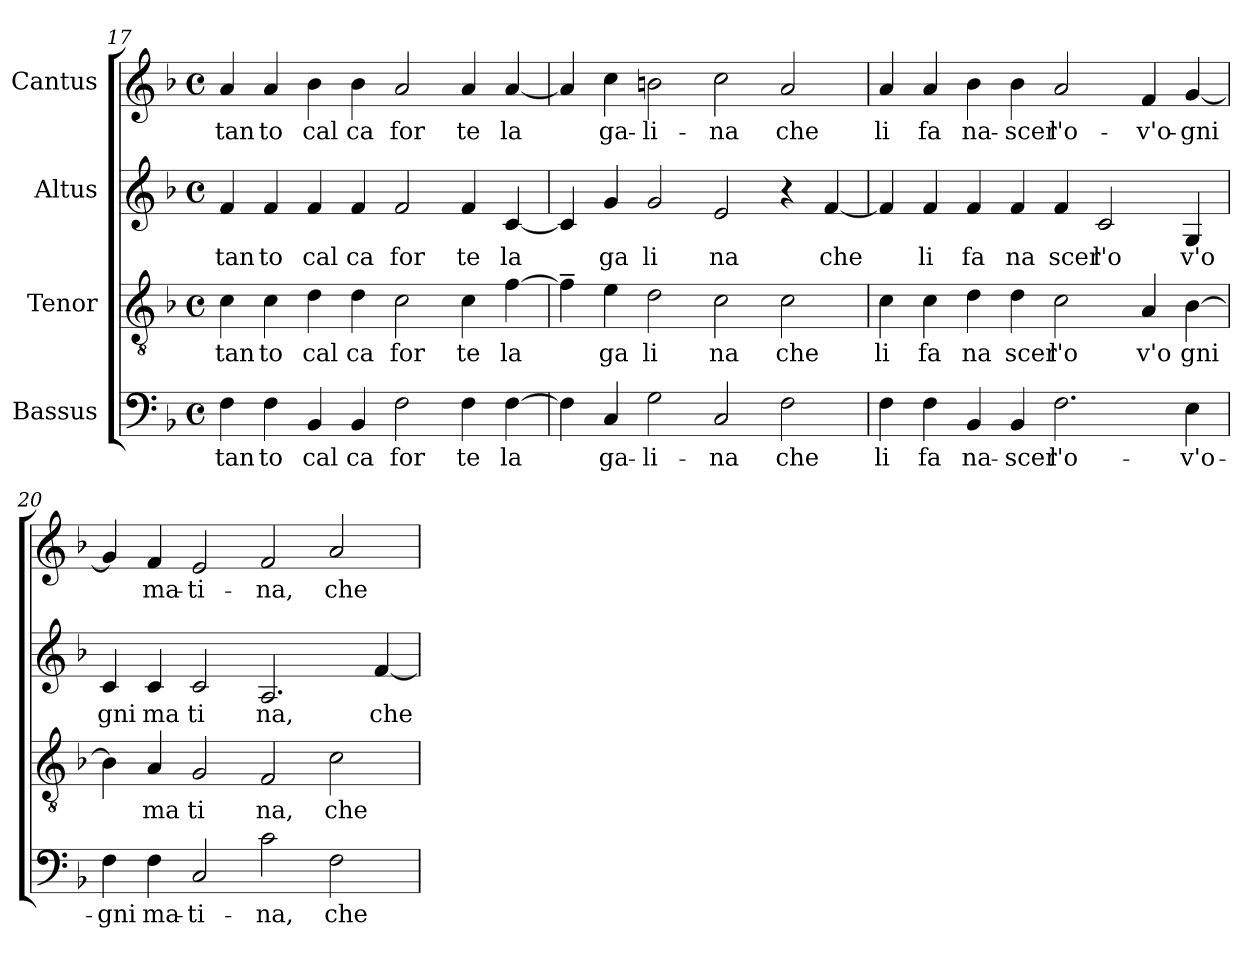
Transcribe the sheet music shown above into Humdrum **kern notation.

**kern	**text	**kern	**text	**kern	**text	**kern	**text
*part4	*part4	*part3	*part3	*part2	*part2	*part1	*part1
*staff4	*staff4	*staff3	*staff3	*staff2	*staff2	*staff1	*staff1
*I"Bassus	*	*I"Tenor	*	*I"Altus	*	*I"Cantus	*
*clefF4	*	*clefGv2	*	*clefG2	*	*clefG2	*
*k[b-]	*	*k[b-]	*	*k[b-]	*	*k[b-]	*
*F:	*	*F:	*	*F:	*	*F:	*
*M4/4	*	*M4/4	*	*M4/4	*	*M4/4	*
*met(c)	*	*met(c)	*	*met(c)	*	*met(c)	*
=17	=17	=17	=17	=17	=17	=17	=17
!	!LO:LY:b:cj	!	!LO:LY:b:cj	!	!LO:LY:b:cj	!	!LO:LY:b:cj
4F\	tan	4c\	tan	4f/	tan	4a/	tan
!	!LO:LY:b:cj	!	!LO:LY:b:cj	!	!LO:LY:b:cj	!	!LO:LY:b:cj
4F\	to	4c\	to	4f/	to	4a/	to
!	!LO:LY:b:cj	!	!LO:LY:b:cj	!	!LO:LY:b:cj	!	!LO:LY:b:cj
4BB-/	cal	4d\	cal	4f/	cal	4b-\	cal
!	!LO:LY:b:cj	!	!LO:LY:b:cj	!	!LO:LY:b:cj	!	!LO:LY:b:cj
4BB-/	ca	4d\	ca	4f/	ca	4b-\	ca
!	!LO:LY:b:cj	!	!LO:LY:b:cj	!	!LO:LY:b:cj	!	!LO:LY:b:cj
2F\	for	2c\	for	2f/	for	2a/	for
!	!LO:LY:b:cj	!	!LO:LY:b:cj	!	!LO:LY:b:cj	!	!LO:LY:b:cj
4F\	te	4c\	te	4f/	te	4a/	te
!	!LO:LY:b:cj	!	!LO:LY:b:cj	!	!LO:LY:b:cj	!	!LO:LY:b:cj
[>4F\	la	[>4f\	la	[>4c/	la	[>4a/	la
!!LO:LB:g=z
=18	=18	=18	=18	=18	=18	=18	=18
4F\]	.	4f~>\]	.	4c/]	.	4a/]	.
!	!LO:LY:b:cj	!	!LO:LY:b:cj	!	!LO:LY:b:cj	!	!LO:LY:b:cj
4C/	ga-	4e\	ga	4g/	ga	4cc\	ga-
!	!LO:LY:b:cj	!	!LO:LY:b:cj	!	!LO:LY:b:cj	!	!LO:LY:b:cj
2G\	-li-	2d\	li	2g/	li	2b\	-li-
!	!LO:LY:b:cj	!	!LO:LY:b:cj	!	!LO:LY:b:cj	!	!LO:LY:b:cj
2C/	-na	2c\	na	2e/	na	2cc\	-na
!	!LO:LY:b:cj	!	!LO:LY:b:cj	!	!	!	!LO:LY:b:cj
2F\	che	2c\	che	4r	.	2a/	che
!	!	!	!	!	!LO:LY:b	!	!
.	.	.	.	[<4f/	che	.	.
=19	=19	=19	=19	=19	=19	=19	=19
!	!LO:LY:b:cj	!	!LO:LY:b:cj	!	!	!	!LO:LY:b:cj
4F\	li	4c\	li	4f/]	.	4a/	li
!	!LO:LY:b:cj	!	!LO:LY:b:cj	!	!LO:LY:b:cj	!	!LO:LY:b:cj
4F\	fa	4c\	fa	4f/	li	4a/	fa
!	!LO:LY:b:cj	!	!LO:LY:b:cj	!	!LO:LY:b:cj	!	!LO:LY:b:cj
4BB-/	na-	4d\	na	4f/	fa	4b-\	na-
!	!LO:LY:b:cj	!	!LO:LY:b:cj	!	!LO:LY:b:cj	!	!LO:LY:b:cj
4BB-/	-scer	4d\	scer	4f/	na	4b-\	-scer
!	!LO:LY:b:cj	!	!LO:LY:b:cj	!	!LO:LY:b:cj	!	!LO:LY:b:cj
2.F\	l'o-	2c\	l'o	4f/	scer	2a/	l'o-
!	!	!	!	!	!LO:LY:b:cj	!	!
.	.	.	.	2c/	l'o	.	.
!	!	!	!LO:LY:b:cj	!	!	!	!LO:LY:b:cj
.	.	4A/	v'o	.	.	4f/	-v'o-
!	!LO:LY:b:cj	!	!LO:LY:b	!	!LO:LY:b:cj	!	!LO:LY:b
4E\	-v'o-	[>4B-\	gni	4G/	v'o	[<4g/	-gni
=20	=20	=20	=20	=20	=20	=20	=20
!	!LO:LY:b:cj	!	!	!	!LO:LY:b:cj	!	!
4F\	-gni	4B-\]	.	4c/	gni	4g/]	.
!	!LO:LY:b:cj	!	!LO:LY:b:cj	!	!LO:LY:b:cj	!	!LO:LY:b:cj
4F\	ma-	4A/	ma	4c/	ma	4f/	ma-
!	!LO:LY:b:cj	!	!LO:LY:b:cj	!	!LO:LY:b:cj	!	!LO:LY:b:cj
2C/	-ti-	2G/	ti	2c/	ti	2e/	-ti-
!	!LO:LY:b:cj	!	!LO:LY:b:cj	!	!LO:LY:b:cj	!	!LO:LY:b:cj
2c\	-na,	2F/	na,	2.A/	na,	2f/	-na,
!	!LO:LY:b:cj	!	!LO:LY:b:cj	!	!	!	!LO:LY:b:cj
2F\	che	2c\	che	.	.	2a/	che
!	!	!	!	!	!LO:LY:b	!	!
.	.	.	.	[<4f/	che	.	.
=	=	=	=	=	=	=	=
*-	*-	*-	*-	*-	*-	*-	*-
